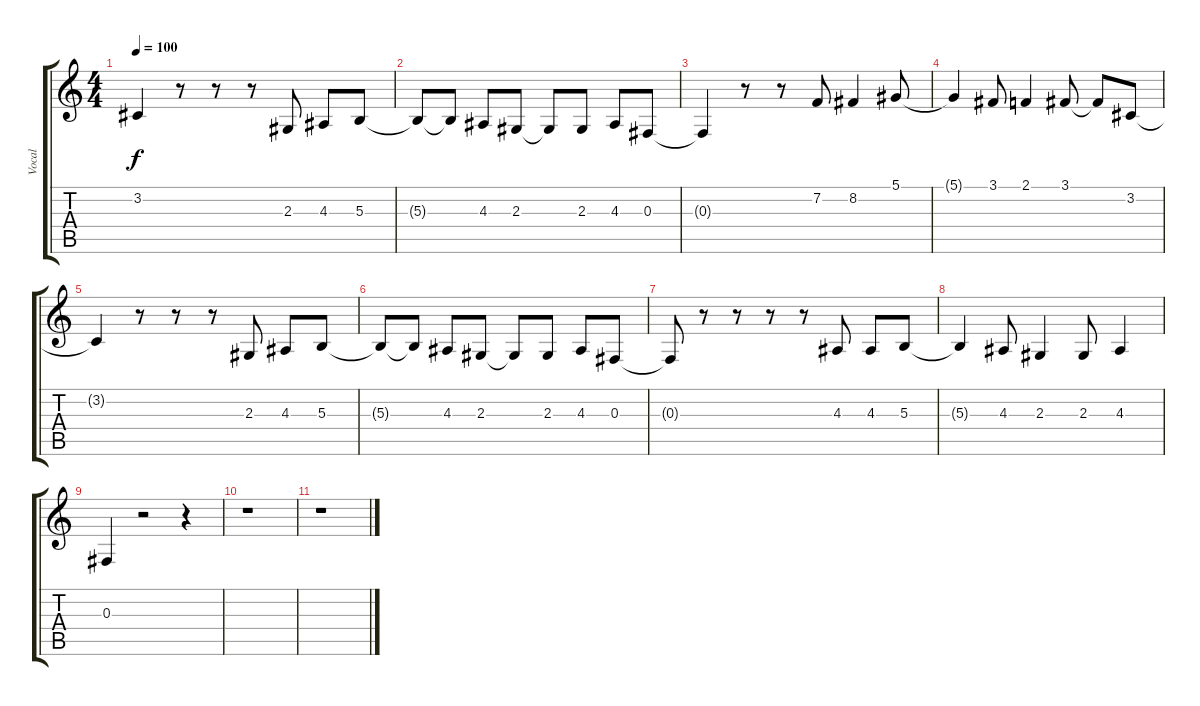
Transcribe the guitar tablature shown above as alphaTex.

\track ("Vocal" "Vocal") {instrument oboe}
\staff {score tabs}
\tuning (Eb4 Bb3 Gb3 Db3 Ab2 Eb2) {hide}
\ts (4 4)
\tempo 100
\clef g2
\ks c
3.2{t}.4{dy f} r.8 r.8 r.8 2.3.8 4.3.8 5.3.8 |
5.3{t}.8 5.3{t}.8 4.3.8 2.3.8 2.3{t}.8 2.3.8 4.3.8 0.3.8 |
0.3{t}.4 r.8 r.8 7.2.8 8.2.4 5.1.8 |
5.1{t}.4 3.1.8 2.1.4 3.1.8 3.1{t}.8 3.2.8 |
3.2{t}.4 r.8 r.8 r.8 2.3.8 4.3.8 5.3.8 |
5.3{t}.8 5.3{t}.8 4.3.8 2.3.8 2.3{t}.8 2.3.8 4.3.8 0.3.8 |
0.3{t}.8 r.8 r.8 r.8 r.8 4.3.8 4.3.8 5.3.8 |
5.3{t}.4 4.3.8 2.3.4 2.3.8 4.3.4 |
0.3.4 r.2 r.4 |
r.1 |
r.1
